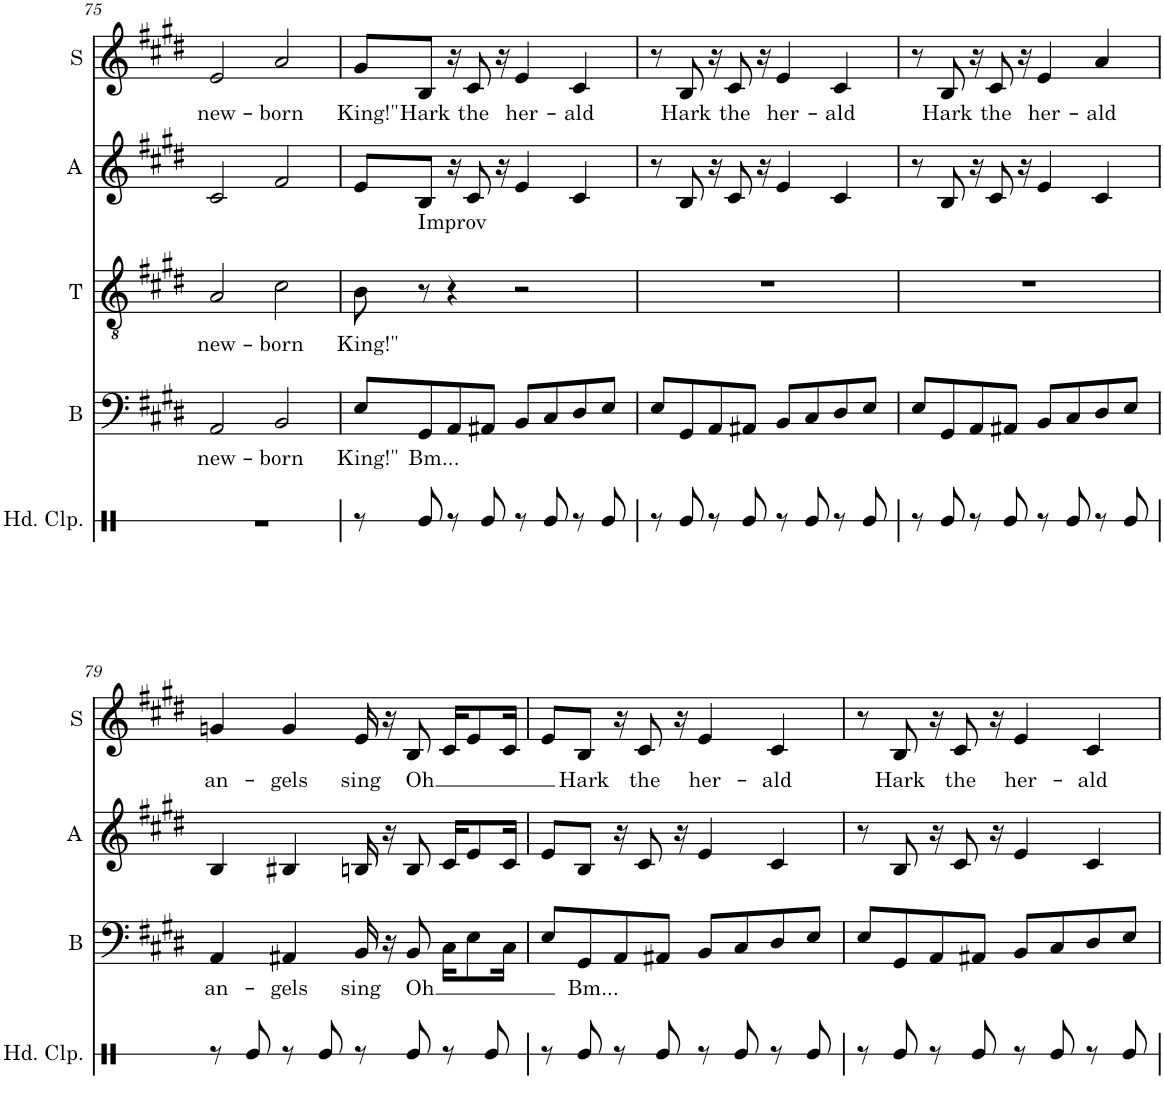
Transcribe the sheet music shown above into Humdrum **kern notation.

**kern	**text	**kern	**text	**kern	**kern	**text
*part4	*part4	*part3	*part3	*part2	*part1	*part1
*staff4	*staff4	*staff3	*staff3	*staff2	*staff1	*staff1
*I"Bass	*	*I"Tenor	*	*I"Alto	*I"Soprano	*
*I'B	*	*I'T	*	*I'A	*I'S	*
!!LO:PB:g=z
*clefF4	*	*clefGv2	*	*clefG2	*clefG2	*
*k[f#c#g#d#]	*	*k[f#c#g#d#]	*	*k[f#c#g#d#]	*k[f#c#g#d#]	*
*M4/4	*	*M4/4	*	*M4/4	*M4/4	*
=75	=75	=75	=75	=75	=75	=75
!	!LO:LY:b	!	!LO:LY:b	!	!	!LO:LY:b
2AA/	new-	2A/	new-	2c#/	2e/	new-
!	!LO:LY:b	!	!LO:LY:b	!	!	!LO:LY:b
2BB/	-born	2c#\	-born	2f#/	2a/	-born
=76	=76	=76	=76	=76	=76	=76
!	!LO:LY:b	!	!LO:LY:b	!	!	!LO:LY:b
8E/L	King!"	8B\	King!"	8e/L	8g#/L	King!"
!	!	!LO:TX:a:t=Improv	!	!	!	!
!	!LO:LY:b	!	!	!	!	!LO:LY:b
8GG#/	Bm...	8r	.	8B/J	8B/J	Hark
8AA/	.	4r	.	16r	16r	.
!	!	!	!	!	!	!LO:LY:b
.	.	.	.	8c#/	8c#/	the
8AA#X/J	.	.	.	.	.	.
.	.	.	.	16r	16r	.
!	!	!	!	!	!	!LO:LY:b
8BB/L	.	2r	.	4e/	4e/	her-
8C#/	.	.	.	.	.	.
!	!	!	!	!	!	!LO:LY:b
8D#/	.	.	.	4c#/	4c#/	-ald
8E/J	.	.	.	.	.	.
=77	=77	=77	=77	=77	=77	=77
8E/L	.	1r	.	8r	8r	.
!	!	!	!	!	!	!LO:LY:b
8GG#/	.	.	.	8B/	8B/	Hark
8AA/	.	.	.	16r	16r	.
!	!	!	!	!	!	!LO:LY:b
.	.	.	.	8c#/	8c#/	the
8AA#X/J	.	.	.	.	.	.
.	.	.	.	16r	16r	.
!	!	!	!	!	!	!LO:LY:b
8BB/L	.	.	.	4e/	4e/	her-
8C#/	.	.	.	.	.	.
!	!	!	!	!	!	!LO:LY:b
8D#/	.	.	.	4c#/	4c#/	-ald
8E/J	.	.	.	.	.	.
=78	=78	=78	=78	=78	=78	=78
8E/L	.	1r	.	8r	8r	.
!	!	!	!	!	!	!LO:LY:b
8GG#/	.	.	.	8B/	8B/	Hark
8AA/	.	.	.	16r	16r	.
!	!	!	!	!	!	!LO:LY:b
.	.	.	.	8c#/	8c#/	the
8AA#X/J	.	.	.	.	.	.
.	.	.	.	16r	16r	.
!	!	!	!	!	!	!LO:LY:b
8BB/L	.	.	.	4e/	4e/	her-
8C#/	.	.	.	.	.	.
!	!	!	!	!	!	!LO:LY:b
8D#/	.	.	.	4c#/	4a/	-ald
8E/J	.	.	.	.	.	.
!!LO:LB:g=z
=79	=79	=79	=79	=79	=79	=79
!	!LO:LY:b	!	!	!	!	!LO:LY:b
4AA/	an-	1r	.	4B/	4gn/	an-
!	!LO:LY:b	!	!	!	!	!LO:LY:b
4AA#X/	-gels	.	.	4B#X/	4g/	-gels
!	!LO:LY:b	!	!	!	!	!LO:LY:b
16BB/	sing	.	.	16Bn/	16e/	sing
16r	.	.	.	16r	16r	.
!	!LO:LY:b	!	!	!	!	!LO:LY:b
8BB/	Oh	.	.	8B/	8B/	Oh
16C#\KL	.	.	.	16c#/KL	16c#/KL	.
8E\	.	.	.	8e/	8e/	.
16C#\Jk	.	.	.	16c#/Jk	16c#/Jk	.
=80	=80	=80	=80	=80	=80	=80
8E/L	.	1r	.	8e/L	8e/L	.
!	!LO:LY:b	!	!	!	!	!LO:LY:b
8GG#/	Bm...	.	.	8B/J	8B/J	Hark
8AA/	.	.	.	16r	16r	.
!	!	!	!	!	!	!LO:LY:b
.	.	.	.	8c#/	8c#/	the
8AA#X/J	.	.	.	.	.	.
.	.	.	.	16r	16r	.
!	!	!	!	!	!	!LO:LY:b
8BB/L	.	.	.	4e/	4e/	her-
8C#/	.	.	.	.	.	.
!	!	!	!	!	!	!LO:LY:b
8D#/	.	.	.	4c#/	4c#/	-ald
8E/J	.	.	.	.	.	.
=81	=81	=81	=81	=81	=81	=81
8E/L	.	1r	.	8r	8r	.
!	!	!	!	!	!	!LO:LY:b
8GG#/	.	.	.	8B/	8B/	Hark
8AA/	.	.	.	16r	16r	.
!	!	!	!	!	!	!LO:LY:b
.	.	.	.	8c#/	8c#/	the
8AA#X/J	.	.	.	.	.	.
.	.	.	.	16r	16r	.
!	!	!	!	!	!	!LO:LY:b
8BB/L	.	.	.	4e/	4e/	her-
8C#/	.	.	.	.	.	.
!	!	!	!	!	!	!LO:LY:b
8D#/	.	.	.	4c#/	4c#/	-ald
8E/J	.	.	.	.	.	.
=	=	=	=	=	=	=
*-	*-	*-	*-	*-	*-	*-
